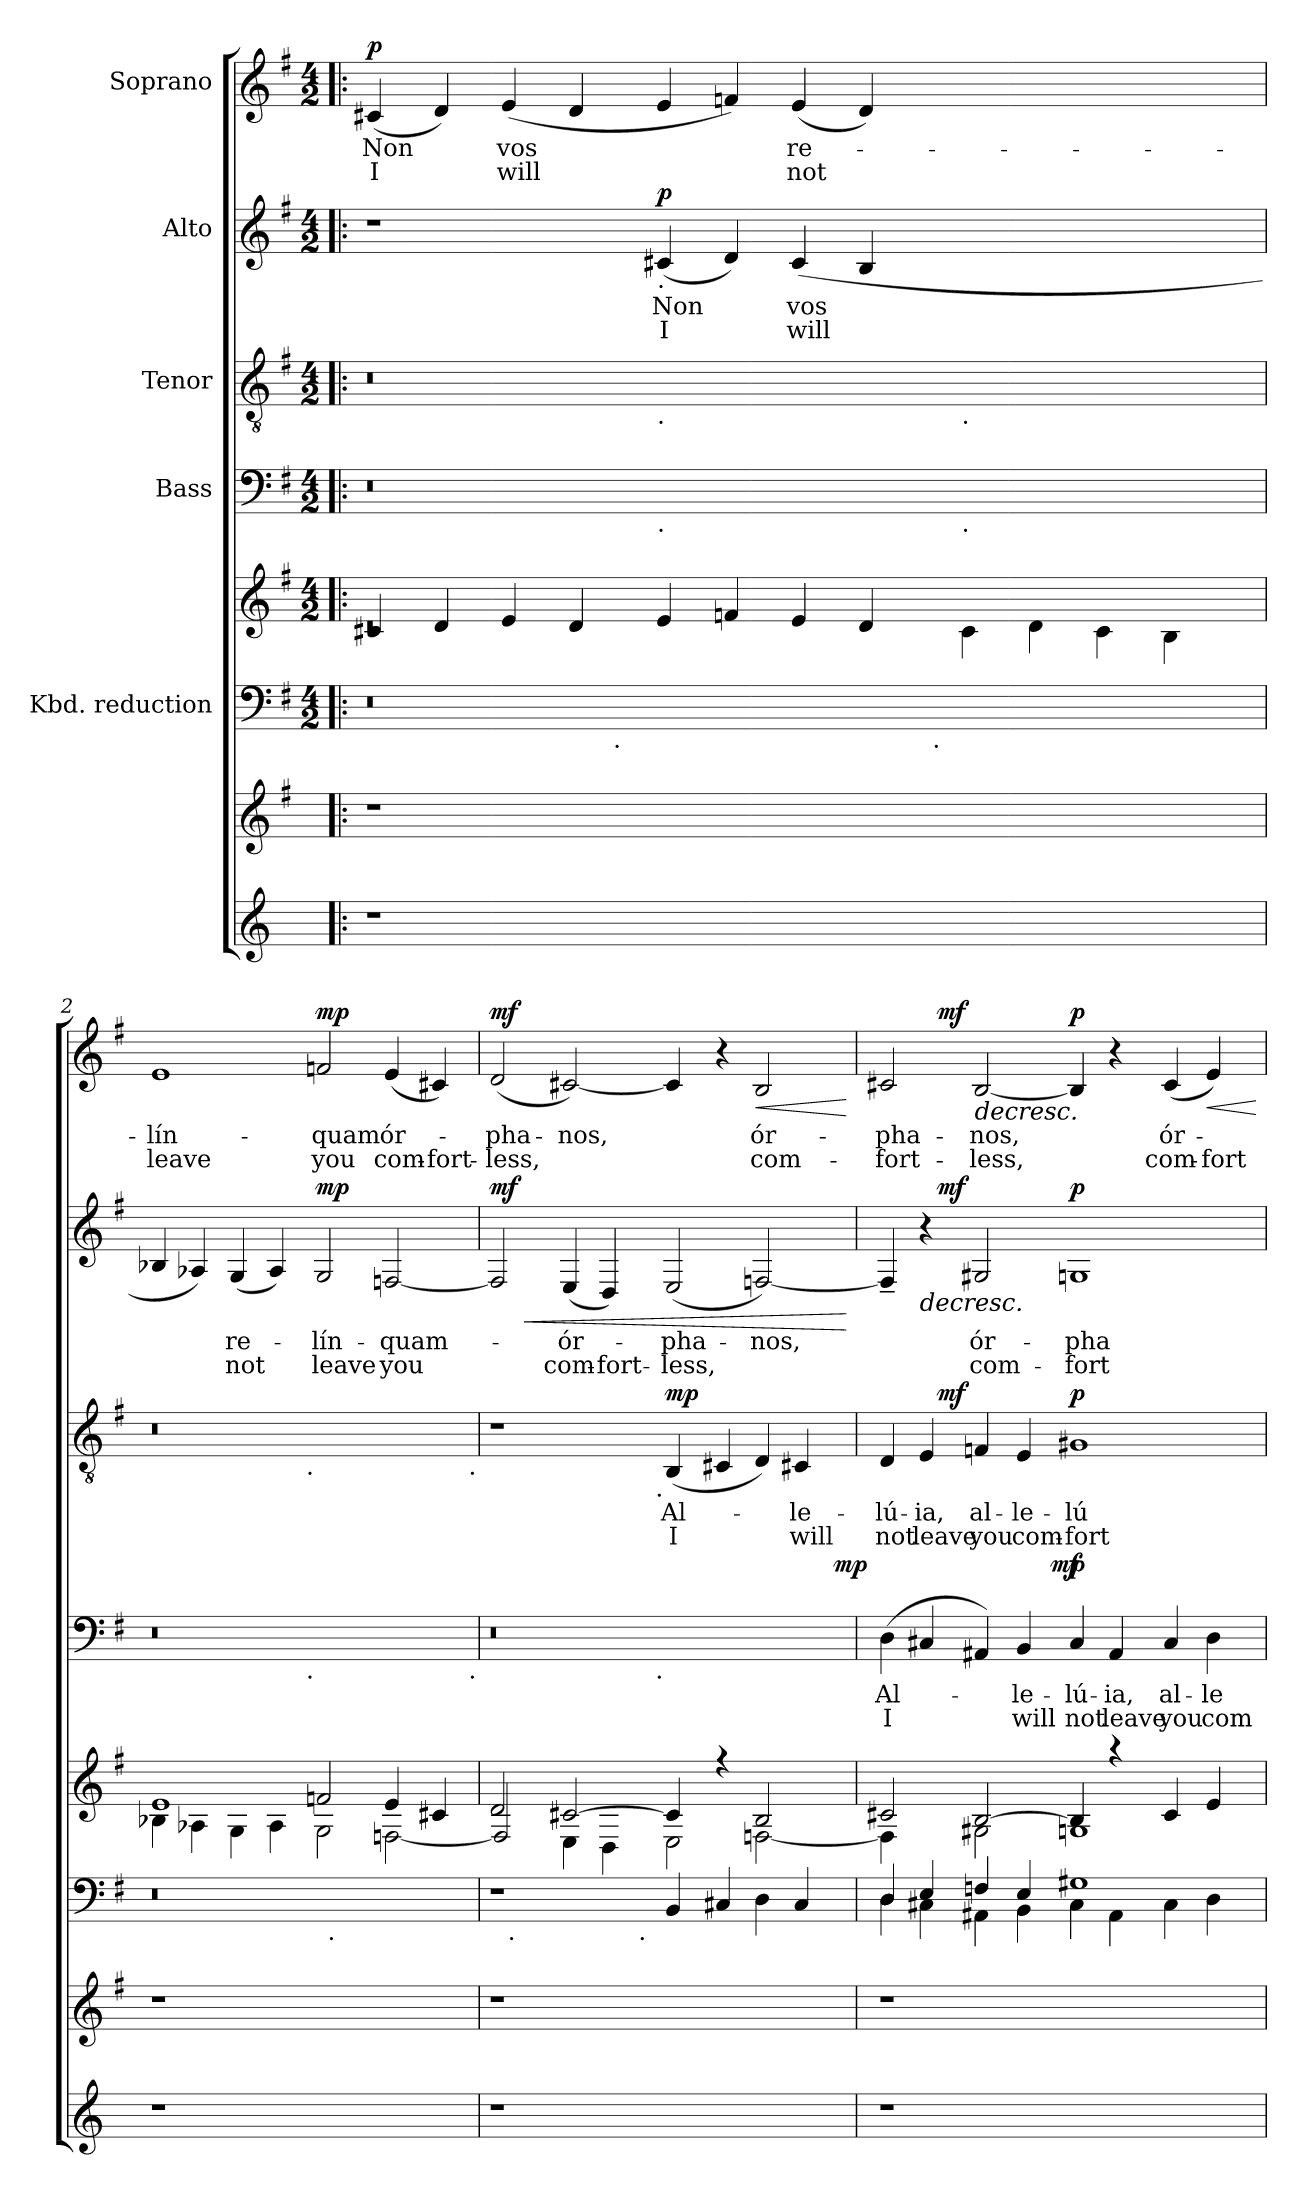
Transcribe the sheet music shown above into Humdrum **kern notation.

**kern	**kern	**kern	**kern	**kern	**text	**text	**dynam	**kern	**text	**text	**dynam	**kern	**text	**text	**dynam	**kern	**text	**text	**dynam
*part7	*part6	*part5	*part5	*part4	*part4	*part4	*part4	*part3	*part3	*part3	*part3	*part2	*part2	*part2	*part2	*part1	*part1	*part1	*part1
*staff8	*staff7	*staff6	*staff5	*staff4	*staff4	*staff4	*staff4	*staff3	*staff3	*staff3	*staff3	*staff2	*staff2	*staff2	*staff2	*staff1	*staff1	*staff1	*staff1
*	*	*I"Kbd. reduction	*	*I"Bass	*	*	*	*I"Tenor	*	*	*	*I"Alto	*	*	*	*I"Soprano	*	*	*
*clefG2	*clefG2	*clefF4	*clefG2	*clefF4	*	*	*	*clefGv2	*	*	*	*clefG2	*	*	*	*clefG2	*	*	*
*	*ITrd-3c-5	*ITrd-3c-5	*ITrd-3c-5	*ITrd-3c-5	*	*	*	*ITrd-3c-5	*	*	*	*ITrd-3c-5	*	*	*	*ITrd-3c-5	*	*	*
*k[]	*k[]	*k[]	*k[]	*k[]	*	*	*	*k[]	*	*	*	*k[]	*	*	*	*k[]	*	*	*
*C:	*C:	*C:	*C:	*C:	*	*	*	*C:	*	*	*	*C:	*	*	*	*C:	*	*	*
*	*	*M4/2	*M4/2	*M4/2	*	*	*	*M4/2	*	*	*	*M4/2	*	*	*	*M4/2	*	*	*
=1!|:	=1!|:	=1!|:	=1!|:	=1!|:	=1!|:	=1!|:	=1!|:	=1!|:	=1!|:	=1!|:	=1!|:	=1!|:	=1!|:	=1!|:	=1!|:	=1!|:	=1!|:	=1!|:	=1!|:
*	*	*	*^	*	*	*	*	*	*	*	*	*	*	*	*	*	*	*	*
!	!	!	!	!	!	!	!	!	!	!	!	!	!	!	!	!	!	!LO:LY:b	!LO:LY:b	!LO:DY:a
*	*	*^	*	*	*^	*	*	*	*^	*	*	*	*	*	*	*	*	*	*	*
*	*	*	*^	*	*	*	*	*	*	*	*	*	*	*	*	*	*	*	*	*	*	*	*
1r	1r	0r	2..ryy	1ryy	4f#X/	0rc	0r	1ryy	.	.	.	0r	1ryy	.	.	.	1r	.	.	.	(4f#X/	Non	I	p
.	.	.	.	.	4g/	.	.	.	.	.	.	.	.	.	.	.	.	.	.	.	4g/)	.	.	.
!	!	!	!	!	!	!	!	!	!	!	!	!	!	!	!	!	!	!	!	!	!	!LO:LY:b	!LO:LY:b	!
.	.	.	.	.	4a/	.	.	.	.	.	.	.	.	.	.	.	.	.	.	.	(4a/	vos	will	.
.	.	.	.	.	4g/	.	.	.	.	.	.	.	.	.	.	.	.	.	.	.	4g/	.	.	.
!	!	!	!LO:TX:b:t=.	!	!	!	!	!	!	!	!	!	!	!	!	!	!	!	!	!	!	!	!	!
.	.	.	1ryy	.	.	.	.	.	.	.	.	.	.	.	.	.	.	.	.	.	.	.	.	.
!	!	!	!	!	!	!	!	!	!	!	!	!	!	!	!	!	!LO:TX:b:t=.	!	!	!	!	!	!	!
!	!	!	!	!	!	!	!	!	!	!	!	!	!LO:TX:b:t=.	!	!	!	!	!	!	!	!	!	!	!
!	!	!	!	!	!	!	!	!LO:TX:b:t=.	!	!	!	!	!	!	!	!	!	!	!	!	!	!	!	!
!	!	!	!	!	!	!	!	!	!	!	!	!	!	!	!	!	!	!LO:LY:b	!LO:LY:b	!LO:DY:a	!	!	!	!
0ryy	0ryy	.	.	2...ryy	4a/	.	.	0ryy	.	.	.	.	0ryy	.	.	.	(4f#X/	Non	I	p	4a/	.	.	.
.	.	.	.	.	4b-X/	.	.	.	.	.	.	.	.	.	.	.	4g/)	.	.	.	4b-X/)	.	.	.
!	!	!	!	!	!	!	!	!	!	!	!	!	!	!	!	!	!	!LO:LY:b	!LO:LY:b	!	!	!LO:LY:b	!LO:LY:b	!
.	.	.	.	.	4a/	.	.	.	.	.	.	.	.	.	.	.	(4f#/	vos	will	.	(4a/	re-	not	.
.	.	.	.	.	4g/	.	.	.	.	.	.	.	.	.	.	.	4e/	.	.	.	4g/)	.	.	.
.	.	.	1ryy	.	.	.	.	.	.	.	.	.	.	.	.	.	.	.	.	.	.	.	.	.
!	!	!	!	!LO:TX:b:t=.	!	!	!	!	!	!	!	!	!	!	!	!	!	!	!	!	!	!	!	!
.	.	.	.	1ryy	.	.	.	.	.	.	.	.	.	.	.	.	.	.	.	.	.	.	.	.
!	!	!	!	!	!	!	!	!	!	!	!	!LO:TX:b:t=.	!	!	!	!	!	!	!	!	!	!	!	!
!	!	!	!	!	!	!	!LO:TX:b:t=.	!	!	!	!	!	!	!	!	!	!	!	!	!	!	!	!	!
.	.	1ryy	.	.	1ryy	4f#\	1ryy	.	.	.	.	1ryy	.	.	.	.	1ryy	.	.	.	1ryy	.	.	.
.	.	.	.	.	.	4g\	.	.	.	.	.	.	.	.	.	.	.	.	.	.	.	.	.	.
.	.	.	.	.	.	4f#\	.	.	.	.	.	.	.	.	.	.	.	.	.	.	.	.	.	.
.	.	.	.	.	.	4e\	.	.	.	.	.	.	.	.	.	.	.	.	.	.	.	.	.	.
.	.	.	8ryy	.	.	.	.	.	.	.	.	.	.	.	.	.	.	.	.	.	.	.	.	.
.	.	.	.	16ryy	.	.	.	.	.	.	.	.	.	.	.	.	.	.	.	.	.	.	.	.
=2	=2	=2	=2	=2	=2	=2	=2	=2	=2	=2	=2	=2	=2	=2	=2	=2	=2	=2	=2	=2	=2	=2	=2	=2
!	!	!	!	!	!	!	!	!	!	!	!	!	!	!	!	!	!	!	!	!	!	!LO:LY:b	!LO:LY:b	!
*	*	*	*v	*v	*	*	*	*	*	*	*	*	*	*	*	*	*	*	*	*	*	*	*	*
1r	1r	0r	1ryy	1a	4e-X\	0r	2ryy	.	.	.	0r	2ryy	.	.	.	4e-X/	.	.	.	1a	-lín-	leave	.
.	.	.	.	.	4d-X\	.	.	.	.	.	.	.	.	.	.	4d-X/)	.	.	.	.	.	.	.
!	!	!	!	!	!	!	!	!	!	!	!	!	!	!	!	!	!LO:LY:b	!LO:LY:b	!	!	!	!	!
.	.	.	.	.	4c\	.	4...ryy	.	.	.	.	4...ryy	.	.	.	(4c/	re-	not	.	.	.	.	.
.	.	.	.	.	4d-\	.	.	.	.	.	.	.	.	.	.	4d-/)	.	.	.	.	.	.	.
!	!	!	!	!	!	!	!	!	!	!	!	!LO:TX:b:t=.	!	!	!	!	!	!	!	!	!	!	!
!	!	!	!	!	!	!	!LO:TX:b:t=.	!	!	!	!	!	!	!	!	!	!	!	!	!	!	!	!
.	.	.	.	.	.	.	1ryy	.	.	.	.	1ryy	.	.	.	.	.	.	.	.	.	.	.
!	!	!	!	!	!	!	!	!	!	!	!	!	!	!	!	!	!LO:LY:b	!LO:LY:b	!LO:DY:a	!	!LO:LY:b	!LO:LY:b	!LO:DY:a
1ryy	1ryy	.	32ryy	2b-X/	2c\	.	.	.	.	.	.	.	.	.	.	2c/	-lín-	leave	mp	2b-X/	-quam	you	mp
!	!	!	!LO:TX:b:t=.	!	!	!	!	!	!	!	!	!	!	!	!	!	!	!	!	!	!	!	!
.	.	.	2ryy	.	.	.	.	.	.	.	.	.	.	.	.	.	.	.	.	.	.	.	.
!	!	!	!	!	!	!	!	!	!	!	!	!	!	!	!	!	!LO:LY:b	!LO:LY:b	!	!	!LO:LY:b	!LO:LY:b	!
.	.	.	.	4a/	[2B-X	.	.	.	.	.	.	.	.	.	.	[2B-X	-quam-	you	.	(4a/	ór-	com-	.
.	.	.	4...ryy	.	.	.	.	.	.	.	.	.	.	.	.	.	.	.	.	.	.	.	.
!	!	!	!	!	!	!	!	!	!	!	!	!	!	!	!	!	!	!	!	!	!	!LO:LY:b:rj	!
.	.	.	.	4f#X/	.	.	.	.	.	.	.	.	.	.	.	.	.	.	.	4f#X/)	.	-fort-	.
!	!	!	!	!	!	!	!	!	!	!	!	!LO:TX:b:t=.	!	!	!	!	!	!	!	!	!	!	!
!	!	!	!	!	!	!	!LO:TX:b:t=.	!	!	!	!	!	!	!	!	!	!	!	!	!	!	!	!
.	.	.	.	.	.	.	32ryy	.	.	.	.	32ryy	.	.	.	.	.	.	.	.	.	.	.
=3	=3	=3	=3	=3	=3	=3	=3	=3	=3	=3	=3	=3	=3	=3	=3	=3	=3	=3	=3	=3	=3	=3	=3
!	!	!	!	!	!	!	!	!	!	!	!	!	!	!	!	!	!	!	!LO:HP:b	!	!LO:LY:b	!LO:LY:b	!
!	!	!	!	!	!	!	!	!	!	!	!	!	!	!	!	!	!	!	!LO:DY:n=1:a	!	!	!	!LO:DY:a
*	*	*	*^	*	*	*	*^	*	*	*	*	*	*	*	*	*	*	*	*	*	*	*	*
1r	1r	1r	16ryy	2ryy	2g/	2B-/]	0r	1ryy	2ryy	.	.	.	1r	2ryy	.	.	.	2B-/]	.	.	< mf	(<2g/	-pha-	-less,	mf
!	!	!	!LO:TX:b:t=.	!	!	!	!	!	!	!	!	!	!	!	!	!	!	!	!	!	!	!	!	!	!
.	.	.	1ryy	.	.	.	.	.	.	.	.	.	.	.	.	.	.	.	.	.	.	.	.	.	.
!	!	!	!	!	!	!	!	!	!	!	!	!	!	!	!	!	!	!	!LO:LY:b	!LO:LY:b	!	!	!LO:LY:b	!	!
.	.	.	.	4ryy	[>2f#X/	4A\	.	.	4...ryy	.	.	.	.	4...ryy	.	.	.	(4A/	-ór-	com-	.	[<2f#X/)	-nos,	.	.
!	!	!	!	!	!	!	!	!	!	!	!	!	!	!	!	!	!	!	!	!LO:LY:b:rj	!	!	!	!	!
.	.	.	.	8ryy	.	4G\	.	.	.	.	.	.	.	.	.	.	.	4G/)	.	-fort-	.	.	.	.	.
.	.	.	.	32ryy	.	.	.	.	.	.	.	.	.	.	.	.	.	.	.	.	.	.	.	.	.
!	!	!	!	!LO:TX:b:t=.	!	!	!	!	!	!	!	!	!	!	!	!	!	!	!	!	!	!	!	!	!
.	.	.	.	1ryy	.	.	.	.	.	.	.	.	.	.	.	.	.	.	.	.	.	.	.	.	.
!	!	!	!	!	!	!	!	!	!	!	!	!	!	!LO:TX:b:t=.	!	!	!	!	!	!	!	!	!	!	!
!	!	!	!	!	!	!	!	!	!LO:TX:b:t=.	!	!	!	!	!	!	!	!	!	!	!	!	!	!	!	!
.	.	.	.	.	.	.	.	.	1ryy	.	.	.	.	1ryy	.	.	.	.	.	.	.	.	.	.	.
!	!	!	!	!	!	!	!	!	!	!	!	!	!	!	!LO:LY:b	!LO:LY:b	!LO:DY:a	!	!LO:LY:b	!LO:LY:b	!	!	!	!	!LO:DY:a
!	!	!	!	!	!	!	!	!	!	!	!	!	!	!	!	!	!	!	!	!	!	!	!	!	!LO:DY:n=1:b
1ryy	1ryy	4E/	.	.	4f#/]	2A\	.	2...ryy	.	.	.	.	(4E/	.	Al-	I	mp	(2A/	-pha-	-less,	.	4f#/]	.	.	mp mp
.	.	.	2...ryy	.	.	.	.	.	.	.	.	.	.	.	.	.	.	.	.	.	.	.	.	.	.
.	.	4F#X/	.	.	4ree	.	.	.	.	.	.	.	4F#X/	.	.	.	.	.	.	.	.	4r	.	.	.
!	!	!	!	!	!	!	!	!	!	!	!	!	!	!	!	!	!	!	!LO:LY:b	!	!	!	!LO:LY:b	!LO:LY:b	!LO:HP:b
.	.	4G\	.	.	2e/	[<2B-X\	.	.	.	.	.	.	4G/)	.	.	.	.	[<2B-X/)	-nos,	.	.	2e/	ór-	com-	<
!	!	!	!	!	!	!	!	!	!	!	!	!	!	!	!LO:LY:b	!LO:LY:b	!	!	!	!	!	!	!	!	!
.	.	4F#/	.	.	.	.	.	.	.	.	.	.	4F#X/	.	-le-	will	.	.	.	.	.	.	.	.	.
.	.	.	.	16.ryy	.	.	.	.	.	.	.	.	.	.	.	.	.	.	.	.	.	.	.	.	.
!	!	!	!	!	!	!	!	!	!	!	!	!LO:DY:a	!	!	!	!	!	!	!	!	!	!	!	!	!
.	.	.	.	.	.	.	.	16ryy	.	.	.	mp	.	.	.	.	.	.	.	.	.	.	.	.	.
.	.	.	.	.	.	.	.	.	32ryy	.	.	.	.	32ryy	.	.	.	.	.	.	.	.	.	.	.
*	*	*	*	*	*v	*v	*	*	*	*	*	*	*	*	*	*	*	*	*	*	*	*	*	*	*
.	.	.	.	.	.	.	.	.	.	.	.	.	.	.	.	.	.	.	.	[	.	.	.	[
!!LO:PB:g=z
=4	=4	=4	=4	=4	=4	=4	=4	=4	=4	=4	=4	=4	=4	=4	=4	=4	=4	=4	=4	=4	=4	=4	=4	=4
*	*	*	*	*	*^	*	*	*	*	*	*	*	*	*	*	*	*	*	*	*	*	*	*	*
!	!	!	!	!	!	!	!	!	!	!LO:LY:b	!LO:LY:b	!	!	!	!LO:LY:b	!LO:LY:b	!	!	!	!	!	!	!LO:LY:b	!LO:LY:b	!
*	*	*	*v	*v	*	*	*	*v	*v	*	*	*	*	*	*	*	*	*^	*	*	*	*^	*	*	*
1r	1r	4G/	4G\	2f#X/	4B-\]	(>4G\	2...ryy	Al-	I	.	4G/	4ryy	-lú-	not	.	4B-~</]	4ryy	.	.	.	2f#X/	4ryy	-pha-	-fort-	.
!	!	!	!	!	!	!	!	!	!	!	!	!	!LO:LY:b	!LO:LY:b	!	!	!	!	!	!LO:HP:b	!	!	!	!	!
.	.	4A/	4F#X\	.	4ryy	4F#X/	.	.	.	.	4A/	16ryy	-ia,	leave	.	4r	16ryy	.	.	>	.	16ryy	.	.	.
!	!	!	!	!	!	!	!	!	!	!	!	!	!	!	!LO:DY:a	!	!	!	!	!LO:DY:a	!	!	!	!	!LO:DY:a
.	.	.	.	.	.	.	.	.	.	.	.	1ryy	.	.	mf	.	1ryy	.	.	mf	.	1ryy	.	.	mf
!	!	!	!	!	!	!	!	!	!	!	!	!	!LO:LY:b	!LO:LY:b	!	!	!	!LO:LY:b	!LO:LY:b	!	!	!	!LO:LY:b	!LO:LY:b	!LO:HP:b
.	.	4B-X/	4D#X\	[>2e/	2c#X\	4D#X/)	.	.	.	.	4B-X/	.	al-	you	.	2c#X/	.	ór-	com-	.	[<2e/	.	-nos,	-less,	>
!	!	!	!	!	!	!	!	!LO:LY:b	!LO:LY:b	!	!	!	!LO:LY:b	!LO:LY:b	!	!	!	!	!	!	!	!	!	!	!
.	.	4A/	4E\	.	.	4E/	.	-le-	will	.	4A/	.	-le-	com-	.	.	.	.	.	.	.	.	.	.	.
!	!	!	!	!	!	!	!	!	!	!LO:DY:a	!	!	!	!	!	!	!	!	!	!	!	!	!	!	!
.	.	.	.	.	.	.	1ryy	.	.	mf	.	.	.	.	.	.	.	.	.	.	.	.	.	.	.
!	!	!	!	!	!	!	!	!LO:LY:b	!LO:LY:b	!LO:DY:a	!	!	!LO:LY:b	!LO:LY:b	!LO:DY:a	!	!	!LO:LY:b	!LO:LY:b	!LO:DY:a	!	!	!	!	!LO:DY:a
1ryy	1ryy	[1c#X	4F#\	4e/]	1cn	4F#/	.	-lú-	not	p	[1c#X	.	-lú-	-fort-	p	1cn	.	-pha-	-fort-	p	4e/]	.	.	.	p
!	!	!	!	!	!	!	!	!LO:LY:b:rj	!LO:LY:b:rj	!	!	!	!	!	!	!	!	!	!	!	!	!	!	!	!
.	.	.	4D#\	4raa	.	4D#/	.	-ia,	leave	.	.	.	.	.	.	.	.	.	.	.	4r	.	.	.	]
.	.	.	.	.	.	.	.	.	.	.	.	2ryy	.	.	.	.	2ryy	.	.	.	.	2ryy	.	.	.
!	!	!	!	!	!	!	!	!LO:LY:b	!LO:LY:b	!	!	!	!	!	!	!	!	!	!	!	!	!	!LO:LY:b	!LO:LY:b	!
.	.	.	4F#\	4f#/	.	4F#/	.	al-	you	.	.	.	.	.	.	.	.	.	.	.	(4f#/	.	ór-	com-	.
!	!	!	!	!	!	!	!	!LO:LY:b	!LO:LY:b	!	!	!	!	!	!	!	!	!	!	!	!	!	!	!LO:LY:b:rj	!LO:HP:b
.	.	.	4G\	4a/	.	4G\	.	-le-	com-	.	.	.	.	.	.	.	.	.	.	.	4a/)	.	.	-fort-	<
.	.	.	.	.	.	.	.	.	.	.	.	8.ryy	.	.	.	.	8.ryy	.	.	.	.	8.ryy	.	.	.
.	.	.	.	.	.	.	16ryy	.	.	.	.	.	.	.	.	.	.	.	.	.	.	.	.	.	.
*	*	*v	*v	*	*	*	*	*	*	*	*	*	*	*	*	*	*	*	*	*	*	*	*	*	*
*	*	*	*v	*v	*	*	*	*	*	*	*	*	*	*	*	*	*	*	*	*	*	*	*	*
.	.	.	.	.	.	.	.	.	.	.	.	.	.	.	.	.	.	]	.	.	.	.	[
*	*	*	*	*v	*v	*	*	*	*	*	*	*	*	*v	*v	*	*	*	*v	*v	*	*	*
*	*	*	*	*	*	*	*	*v	*v	*	*	*	*	*	*	*	*	*	*	*
=	=	=	=	=	=	=	=	=	=	=	=	=	=	=	=	=	=	=	=
*-	*-	*-	*-	*-	*-	*-	*-	*-	*-	*-	*-	*-	*-	*-	*-	*-	*-	*-	*-
